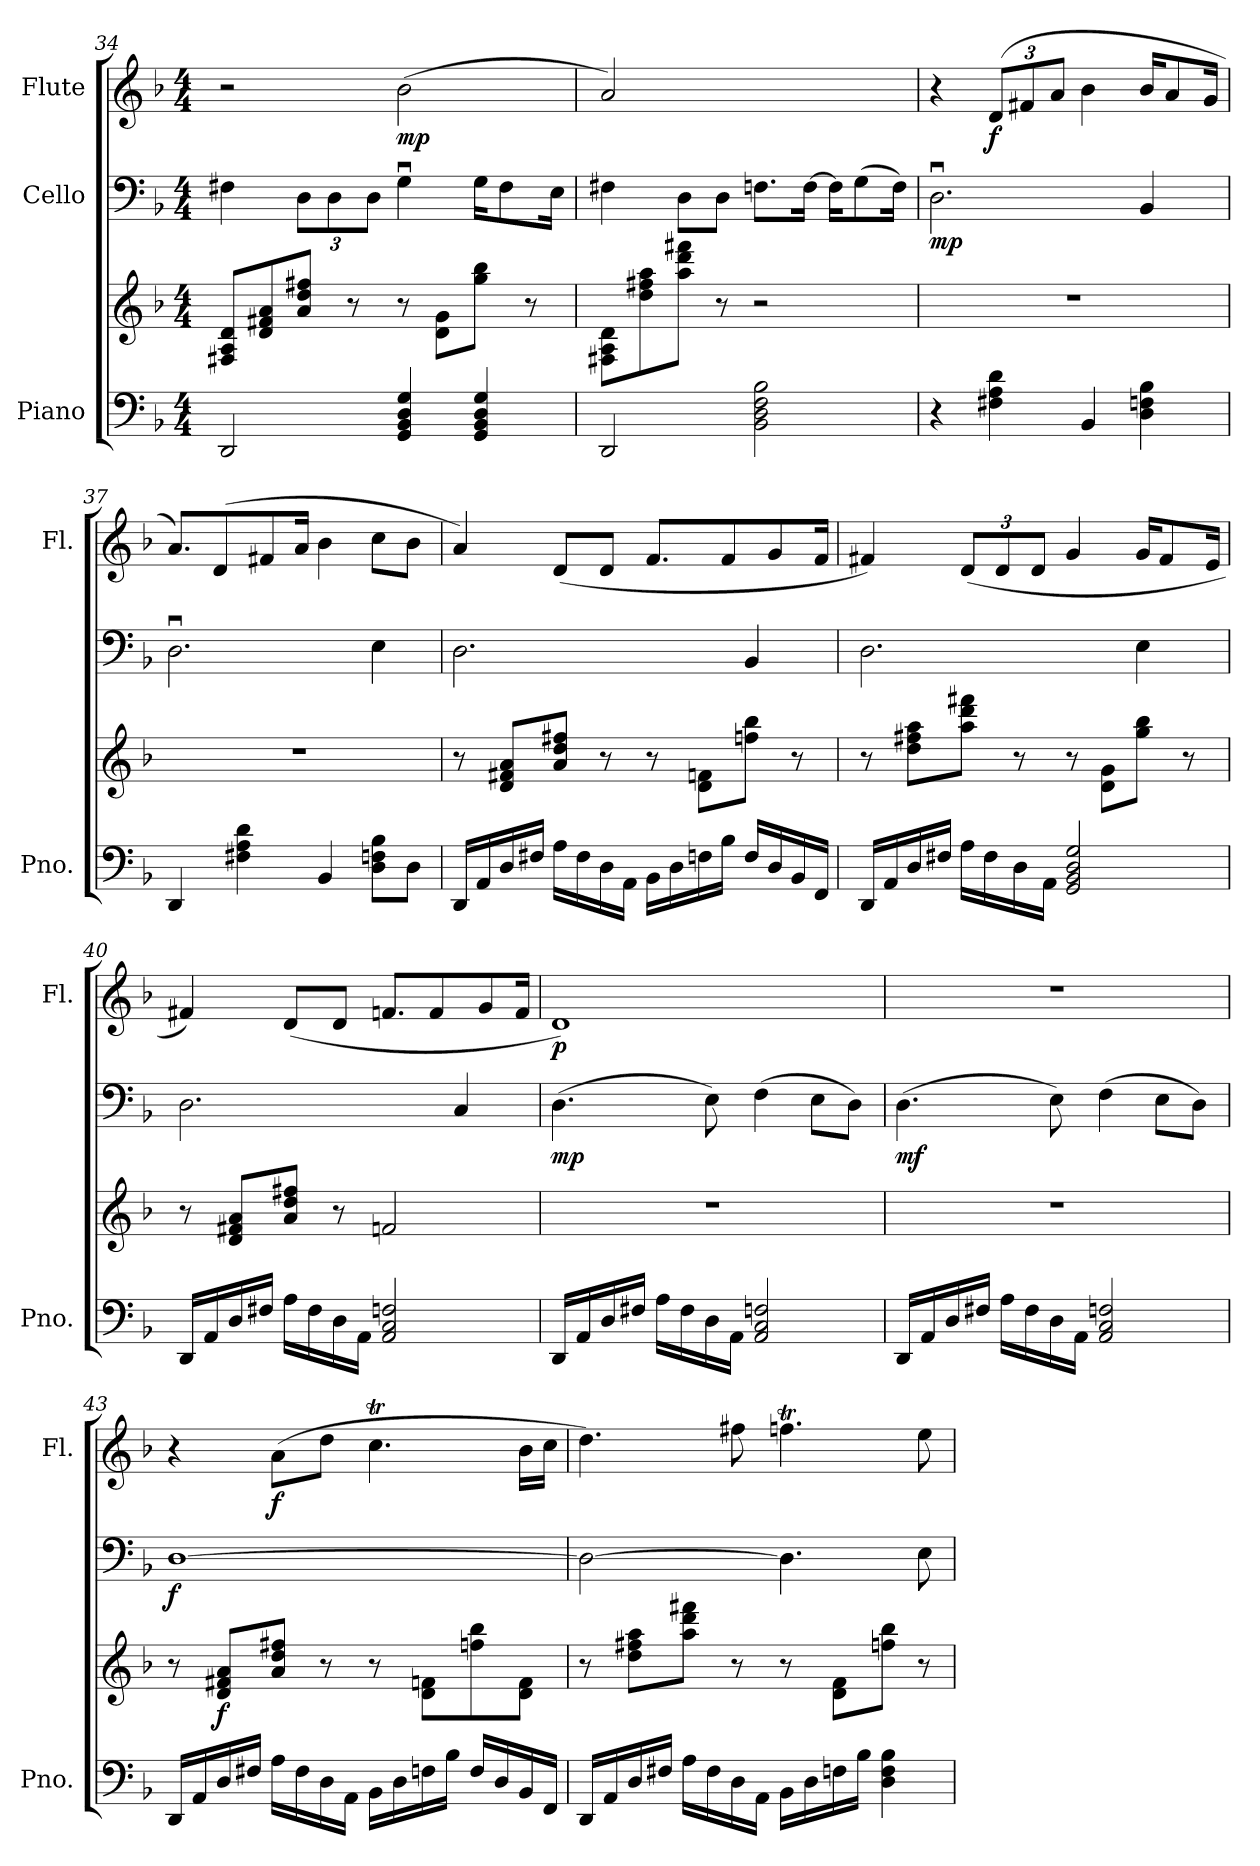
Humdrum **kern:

**kern	**kern	**dynam	**kern	**dynam	**kern	**dynam
*part3	*part3	*part3	*part2	*part2	*part1	*part1
*staff4	*staff3	*staff3/4	*staff2	*staff2	*staff1	*staff1
*I"Piano	*	*	*I"Cello	*	*I"Flute	*
*I'Pno.	*	*	*	*	*I'Fl.	*
*clefF4	*clefG2	*	*clefF4	*	*clefG2	*
*k[b-]	*k[b-]	*	*k[b-]	*	*k[b-]	*
*d:	*d:	*	*d:	*	*d:	*
*M4/4	*M4/4	*	*M4/4	*	*M4/4	*
=34	=34	=34	=34	=34	=34	=34
2DD/	8F#X/ 8A/ 8d/L	.	4F#X\	.	2r	.
.	8d/ 8f#X/ 8a/	.	.	.	.	.
.	8a/ 8dd/ 8ff#X/J	.	12D\L	.	.	.
.	.	.	12D\	.	.	.
.	8r	.	.	.	.	.
.	.	.	12D\J	.	.	.
!	!	!	!	!	!	!LO:DY:b
4GG/ 4BB-/ 4D/ 4G/	8r	.	4Gu>\	.	(>2b-\	mp
.	8d\ 8g\L	.	.	.	.	.
4GG/ 4BB-/ 4D/ 4G/	8gg\ 8bb-\J	.	16G\KL	.	.	.
.	.	.	8F#\	.	.	.
.	8r	.	.	.	.	.
.	.	.	16E\Jk	.	.	.
=35	=35	=35	=35	=35	=35	=35
2DD/	8F#X\ 8A\ 8d\L	.	4F#X\	.	2a/)	.
.	8dd\ 8ff#X\ 8aa\	.	.	.	.	.
.	8aa\ 8ddd\ 8fff#X\J	.	8D\L	.	.	.
.	8r	.	8D\J	.	.	.
2BB-\ 2D\ 2F\ 2B-\	2r	.	8.Fn\L	.	2ryy	.
.	.	.	[16F\Jk	.	.	.
.	.	.	16F\KL]	.	.	.
.	.	.	(>8G\	.	.	.
.	.	.	16F\Jk)	.	.	.
!!LO:PB:g=z
=36	=36	=36	=36	=36	=36	=36
!	!	!	!	!LO:DY:b	!	!
4r	1r	.	2.Du>\	mp	4r	.
!	!	!	!	!	!	!LO:DY:b
4F#X\ 4A\ 4d\	.	.	.	.	(>12d/L	f
.	.	.	.	.	12f#X/	.
.	.	.	.	.	12a/J	.
4BB-/	.	.	.	.	4b-\	.
4D\ 4Fn\ 4B-\	.	.	4BB-/	.	16b-/KL	.
.	.	.	.	.	8a/	.
.	.	.	.	.	16g/Jk	.
=37	=37	=37	=37	=37	=37	=37
4DD/	1r	.	2.Du>\	.	8.a/L)	.
.	.	.	.	.	(>8d/	.
4F#X\ 4A\ 4d\	.	.	.	.	.	.
.	.	.	.	.	8f#X/	.
.	.	.	.	.	16a/Jk	.
4BB-/	.	.	.	.	4b-\	.
8D\ 8Fn\ 8B-\L	.	.	4E\	.	8cc\L	.
8D\J	.	.	.	.	8b-\J	.
=38	=38	=38	=38	=38	=38	=38
16DD/LL	8r	.	2.D\	.	4a/)	.
16AA/	.	.	.	.	.	.
16D/	8d/ 8f#X/ 8a/L	.	.	.	.	.
16F#X/JJ	.	.	.	.	.	.
16A\LL	8a/ 8dd/ 8ff#X/J	.	.	.	(<8d/L	.
16F#\	.	.	.	.	.	.
16D\	8r	.	.	.	8d/J	.
16AA\JJ	.	.	.	.	.	.
16BB-\LL	8r	.	.	.	8.f/L	.
16D\	.	.	.	.	.	.
16Fn\	8d\ 8fn\L	.	.	.	.	.
16B-\JJ	.	.	.	.	8f/	.
16F/LL	8ffn\ 8bb-\J	.	4BB-/	.	.	.
16D/	.	.	.	.	8g/	.
16BB-/	8r	.	.	.	.	.
16FF/JJ	.	.	.	.	16f/Jk	.
!!LO:LB:g=z
=39	=39	=39	=39	=39	=39	=39
16DD/LL	8r	.	2.D\	.	4f#X/)	.
16AA/	.	.	.	.	.	.
16D/	8dd\ 8ff#X\ 8aa\L	.	.	.	.	.
16F#X/JJ	.	.	.	.	.	.
16A\LL	8aa\ 8ddd\ 8fff#X\J	.	.	.	(<12d/L	.
16F#\	.	.	.	.	.	.
.	.	.	.	.	12d/	.
16D\	8r	.	.	.	.	.
.	.	.	.	.	12d/J	.
16AA\JJ	.	.	.	.	.	.
2GG/ 2BB-/ 2D/ 2G/	8r	.	.	.	4g/	.
.	8d\ 8g\L	.	.	.	.	.
.	8gg\ 8bb-\J	.	4E\	.	16g/KL	.
.	.	.	.	.	8f#/	.
.	8r	.	.	.	.	.
.	.	.	.	.	16e/Jk	.
=40	=40	=40	=40	=40	=40	=40
16DD/LL	8r	.	2.D\	.	4f#X/)	.
16AA/	.	.	.	.	.	.
16D/	8d/ 8f#X/ 8a/L	.	.	.	.	.
16F#X/JJ	.	.	.	.	.	.
16A\LL	8a/ 8dd/ 8ff#X/J	.	.	.	(<8d/L	.
16F#\	.	.	.	.	.	.
16D\	8r	.	.	.	8d/J	.
16AA\JJ	.	.	.	.	.	.
2AA/ 2C/ 2Fn/	2fn/	.	.	.	8.fn/L	.
.	.	.	.	.	8f/	.
.	.	.	4C/	.	.	.
.	.	.	.	.	8g/	.
.	.	.	.	.	16f/Jk	.
=41	=41	=41	=41	=41	=41	=41
!	!	!	!	!LO:DY:b	!	!LO:DY:b
16DD/LL	1r	.	(>4.D\	mp	1d)	p
16AA/	.	.	.	.	.	.
16D/	.	.	.	.	.	.
16F#X/JJ	.	.	.	.	.	.
16A\LL	.	.	.	.	.	.
16F#\	.	.	.	.	.	.
16D\	.	.	8E\)	.	.	.
16AA\JJ	.	.	.	.	.	.
2AA/ 2C/ 2Fn/	.	.	(>4F\	.	.	.
.	.	.	8E\L	.	.	.
.	.	.	8D\J)	.	.	.
!!LO:PB:g=z
=42	=42	=42	=42	=42	=42	=42
!	!	!	!	!LO:DY:b	!	!
16DD/LL	1r	.	(>4.D\	mf	1r	.
16AA/	.	.	.	.	.	.
16D/	.	.	.	.	.	.
16F#X/JJ	.	.	.	.	.	.
16A\LL	.	.	.	.	.	.
16F#\	.	.	.	.	.	.
16D\	.	.	8E\)	.	.	.
16AA\JJ	.	.	.	.	.	.
2AA/ 2C/ 2Fn/	.	.	(>4F\	.	.	.
.	.	.	8E\L	.	.	.
.	.	.	8D\J)	.	.	.
=43	=43	=43	=43	=43	=43	=43
!	!	!	!	!LO:DY:b	!	!
16DD/LL	8r	.	[1D	f	4r	.
16AA/	.	.	.	.	.	.
!	!	!LO:DY:b	!	!	!	!
16D/	8d/ 8f#X/ 8a/L	f	.	.	.	.
16F#X/JJ	.	.	.	.	.	.
!	!	!	!	!	!	!LO:DY:b
16A\LL	8a/ 8dd/ 8ff#X/J	.	.	.	(>8a\L	f
16F#\	.	.	.	.	.	.
16D\	8r	.	.	.	8dd\J	.
16AA\JJ	.	.	.	.	.	.
16BB-\LL	8r	.	.	.	4.ccT\	.
16D\	.	.	.	.	.	.
16Fn\	8d\ 8fn\L	.	.	.	.	.
16B-\JJ	.	.	.	.	.	.
16F/LL	8ffn\ 8bb-\	.	.	.	.	.
16D/	.	.	.	.	.	.
16BB-/	8d\ 8f\J	.	.	.	16b-\LL	.
16FF/JJ	.	.	.	.	16cc\JJ	.
=44	=44	=44	=44	=44	=44	=44
16DD/LL	8r	.	2D\_	.	4.dd\)	.
16AA/	.	.	.	.	.	.
16D/	8dd\ 8ff#X\ 8aa\L	.	.	.	.	.
16F#X/JJ	.	.	.	.	.	.
16A\LL	8aa\ 8ddd\ 8fff#X\J	.	.	.	.	.
16F#\	.	.	.	.	.	.
16D\	8r	.	.	.	8ff#X\	.
16AA\JJ	.	.	.	.	.	.
16BB-\LL	8r	.	4.D\]	.	4.ffnT\	.
16D\	.	.	.	.	.	.
16Fn\	8d\ 8f\L	.	.	.	.	.
16B-\JJ	.	.	.	.	.	.
4D\ 4F\ 4B-\	8ffn\ 8bb-\J	.	.	.	.	.
.	8r	.	8E\	.	8ee\	.
=	=	=	=	=	=	=
*-	*-	*-	*-	*-	*-	*-
